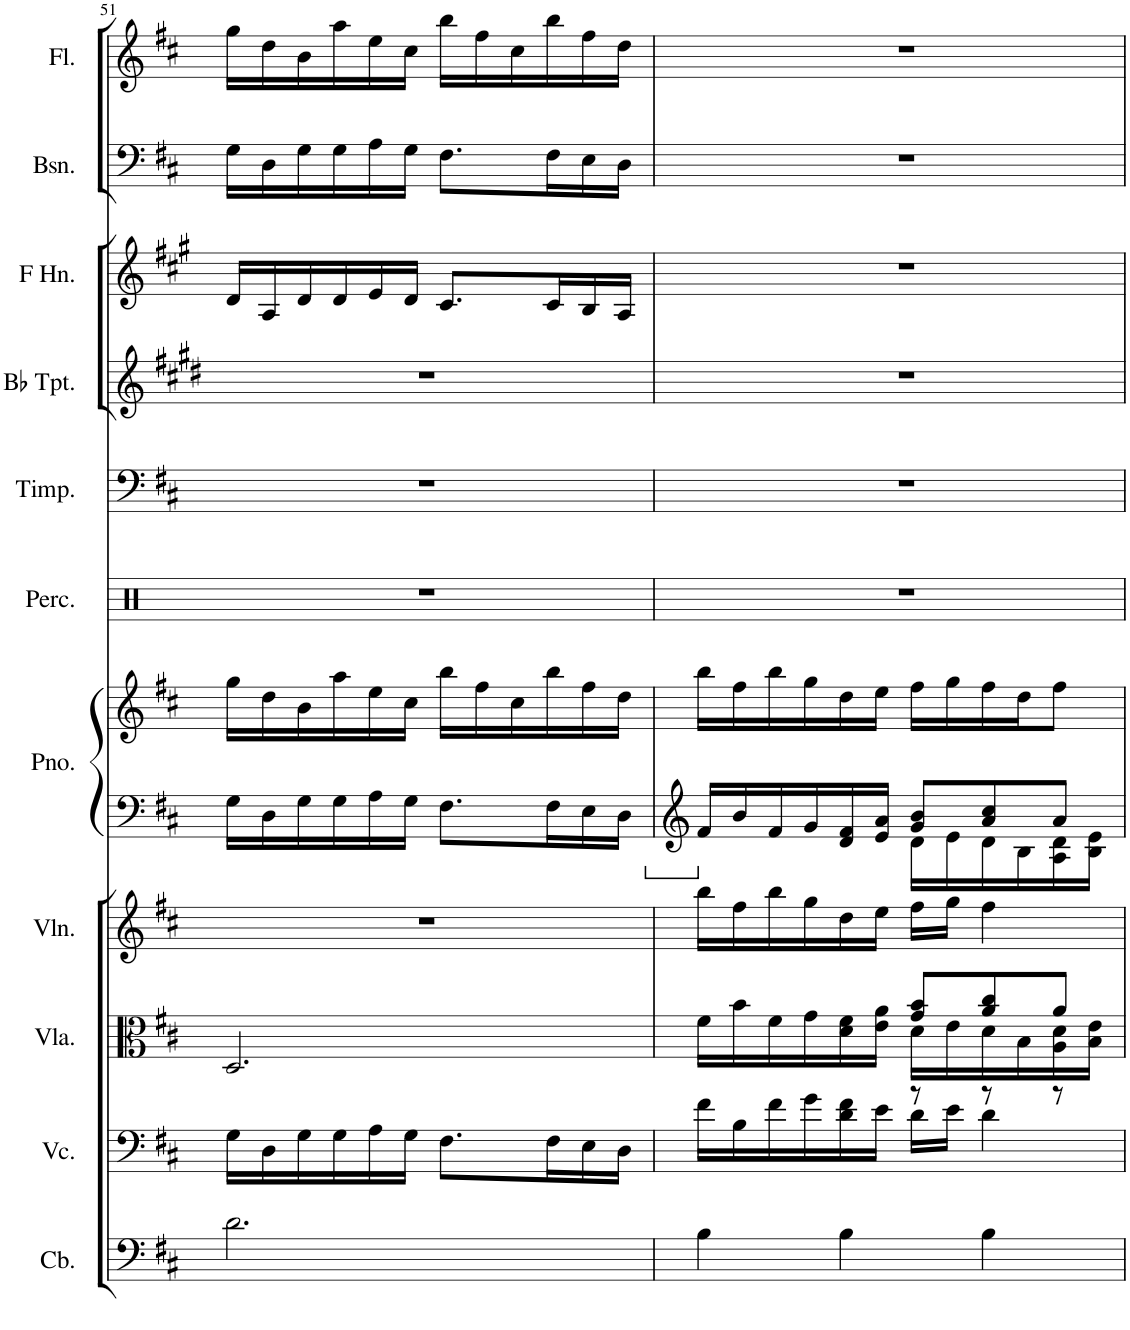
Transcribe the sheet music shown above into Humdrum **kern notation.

**kern	**kern	**kern	**kern	**kern	**kern	**kern	**kern	**kern	**kern	**kern	**kern
*part11	*part10	*part9	*part8	*part7	*part7	*part6	*part5	*part4	*part3	*part2	*part1
*staff12	*staff11	*staff10	*staff9	*staff8	*staff7	*staff6	*staff5	*staff4	*staff3	*staff2	*staff1
*I"Contrabass	*I"Violoncello	*I"Viola	*I"Violin	*I"Piano	*	*I"Percussion	*I"Timpani	*I"Bb Trumpet	*I"Horn in F	*I"Bassoon	*I"Flute
*I'Cb.	*I'Vc.	*I'Vla.	*I'Vln.	*I'Pno.	*	*I'Perc.	*I'Timp.	*I'Bb Tpt.	*	*I'Bsn.	*I'Fl.
!!LO:PB:g=z
*clefF4	*clefF4	*clefC3	*clefG2	*clefF4	*clefG2	*clefX	*clefF4	*clefG2	*clefG2	*clefF4	*clefG2
*Trd7c12	*	*	*	*	*	*	*	*Trd1c2	*Trd4c7	*	*
*k[f#c#]	*k[f#c#]	*k[f#c#]	*k[f#c#]	*k[f#c#]	*k[f#c#]	*k[]	*k[f#c#]	*k[f#c#g#d#]	*k[f#c#g#]	*k[f#c#]	*k[f#c#]
*M6/8	*M6/8	*M6/8	*M6/8	*M6/8	*M6/8	*M6/8	*M6/8	*M6/8	*M6/8	*M6/8	*M6/8
=51	=51	=51	=51	=51	=51	=51	=51	=51	=51	=51	=51
2.d\	16G\LL	2.D/	2.r	16G\LL	16gg\LL	2.r	2.r	2.r	16d/LL	16G\LL	16gg\LL
.	16D\	.	.	16D\	16dd\	.	.	.	16A/	16D\	16dd\
.	16G\	.	.	16G\	16b\	.	.	.	16d/	16G\	16b\
.	16G\	.	.	16G\	16aa\	.	.	.	16d/	16G\	16aa\
.	16A\	.	.	16A\	16ee\	.	.	.	16e/	16A\	16ee\
.	16G\JJ	.	.	16G\JJ	16cc#\JJ	.	.	.	16d/JJ	16G\JJ	16cc#\JJ
.	8.F#\L	.	.	8.F#\L	16bb\LL	.	.	.	8.c#/L	8.F#\L	16bb\LL
.	.	.	.	.	16ff#\	.	.	.	.	.	16ff#\
.	.	.	.	.	16cc#\	.	.	.	.	.	16cc#\
.	16F#\L	.	.	16F#\L	16bb\	.	.	.	16c#/L	16F#\L	16bb\
.	16E\	.	.	16E\	16ff#\	.	.	.	16B/	16E\	16ff#\
.	16D\JJ	.	.	16D\JJ	16dd\JJ	.	.	.	16A/JJ	16D\JJ	16dd\JJ
=52	=52	=52	=52	=52	=52	=52	=52	=52	=52	=52	=52
*	*^	*^	*	*^	*	*	*	*	*	*	*
4B\	16f#\LL	4.ryy	16f#\LL	4.ryy	16bb\LL	16f#/LL	4.ryy	16bb\LL	2.r	2.r	2.r	2.r	2.r	2.r
.	16B\	.	16b\	.	16ff#\	16b/	.	16ff#\	.	.	.	.	.	.
.	16f#\	.	16f#\	.	16bb\	16f#/	.	16bb\	.	.	.	.	.	.
.	16g\	.	16g\	.	16gg\	16g/	.	16gg\	.	.	.	.	.	.
4B\	16d\ 16f#\	.	16d\ 16f#\	.	16dd\	16d/ 16f#/	.	16dd\	.	.	.	.	.	.
.	16e\JJ	.	16e\ 16a\JJ	.	16ee\JJ	16e/ 16a/JJ	.	16ee\JJ	.	.	.	.	.	.
.	8r	16d\LL	8g/ 8b/L	16d\LL	16ff#\LL	8g/ 8b/L	16d\LL	16ff#\LL	.	.	.	.	.	.
.	.	16e\JJ	.	16e\	16gg\JJ	.	16e\	16gg\	.	.	.	.	.	.
4B\	8r	4d\	8a/ 8cc#/	16d\	4ff#\	8a/ 8cc#/	16d\	16ff#\	.	.	.	.	.	.
.	.	.	.	16B\	.	.	16B\	16dd\J	.	.	.	.	.	.
.	8r	.	8a/J	16A\ 16d\	.	8a/J	16A\ 16d\	8ff#\J	.	.	.	.	.	.
.	.	.	.	16B\ 16e\JJ	.	.	16B\ 16e\JJ	.	.	.	.	.	.	.
*	*v	*v	*	*	*	*v	*v	*	*	*	*	*	*	*
*	*	*v	*v	*	*	*	*	*	*	*	*	*
=	=	=	=	=	=	=	=	=	=	=	=
*-	*-	*-	*-	*-	*-	*-	*-	*-	*-	*-	*-
